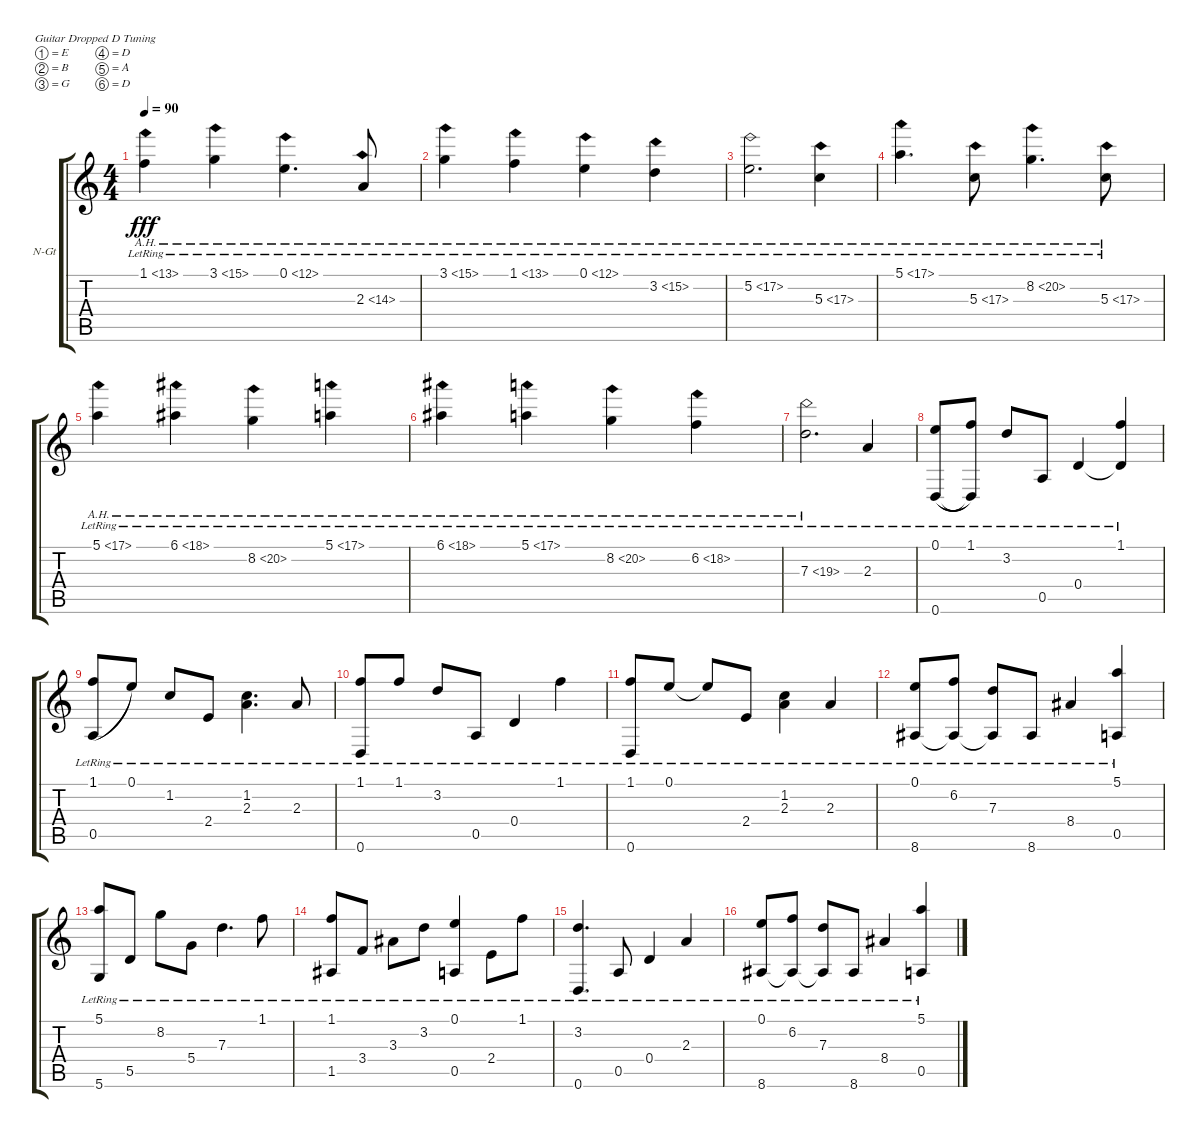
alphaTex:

\defaultSystemsLayout 4
\bracketExtendMode groupsimilarinstruments
\firstSystemTrackNameOrientation horizontal
\otherSystemsTrackNameOrientation horizontal
\track ("Nylon Guitar" "N-Gt") {instrument acousticguitarnylon}
\staff {score tabs}
\tuning (E4 B3 G3 D3 A2 D2)
\ts (4 4)
\tempo 90
\clef g2
\ks c
1.1{ah 12 lr}.4{dy fff} 3.1{ah 12 lr}.4 0.1{ah 12 lr}.4{d} 2.3{ah 12 lr}.8 |
3.1{ah 12 lr}.4 1.1{ah 12 lr}.4 0.1{ah 12 lr}.4 3.2{ah 12 lr}.4 |
5.2{ah 12 lr}.2{d} 5.3{ah 12 lr}.4 |
5.1{ah 12 lr}.4{d} 5.3{ah 12 lr}.8 8.2{ah 12 lr}.4{d} 5.3{ah 12 lr}.8 |
5.1{ah 12 lr}.4 6.1{ah 12 lr}.4 8.2{ah 12 lr}.4 5.1{ah 12 lr}.4 |
6.1{ah 12 lr}.4 5.1{ah 12 lr}.4 8.2{ah 12 lr}.4 6.2{ah 12 lr}.4 |
7.3{ah 12 lr}.2{d} 2.3{lr}.4 |
(0.1{lr} 0.6{lr}).8{legatoorigin} (1.1{lr} 0.6{lr t}).8 3.2{lr}.8 0.5{lr}.8 0.4{lr}.4 (1.1{lr} 0.4{lr t}).4 |
(1.1{lr} 0.5{lr}).8{legatoorigin} 0.1{lr}.8 1.2{lr}.8 2.4{lr}.8 (2.3{lr} 1.2{lr}).4{d} 2.3{lr}.8 |
(1.1{lr} 0.6{lr}).8 1.1{lr}.8 3.2{lr}.8 0.5{lr}.8 0.4{lr}.4 1.1{lr}.4 |
(1.1{lr} 0.6{lr}).8 0.1{lr}.8 0.1{lr t}.8 2.4{lr}.8 (2.3{lr} 1.2{lr}).4 2.3{lr}.4 |
(0.1{lr} 8.6{lr}).8 (6.2{lr} 8.6{lr t}).8 (7.3{lr} 8.6{lr t}).8 8.6{lr}.8 8.4{lr}.4 (0.5{lr} 5.1{lr}).4 |
(5.1{lr} 5.6{lr}).8 5.5{lr}.8 8.2{lr}.8 5.4{lr}.8 7.3{lr}.4{d} 1.1{lr}.8 |
(1.1{lr} 1.5{lr}).8 3.4{lr}.8 3.3{lr}.8 3.2{lr}.8 (0.1{lr} 0.5{lr}).4 2.4{lr}.8 1.1{lr}.8 |
(3.2{lr} 0.6{lr}).4{d} 0.5{lr}.8 0.4{lr}.4 2.3{lr}.4 |
(0.1{lr} 8.6{lr}).8 (6.2{lr} 8.6{lr t}).8 (7.3{lr} 8.6{lr t}).8 8.6{lr}.8 8.4{lr}.4 (0.5{lr} 5.1{lr}).4
